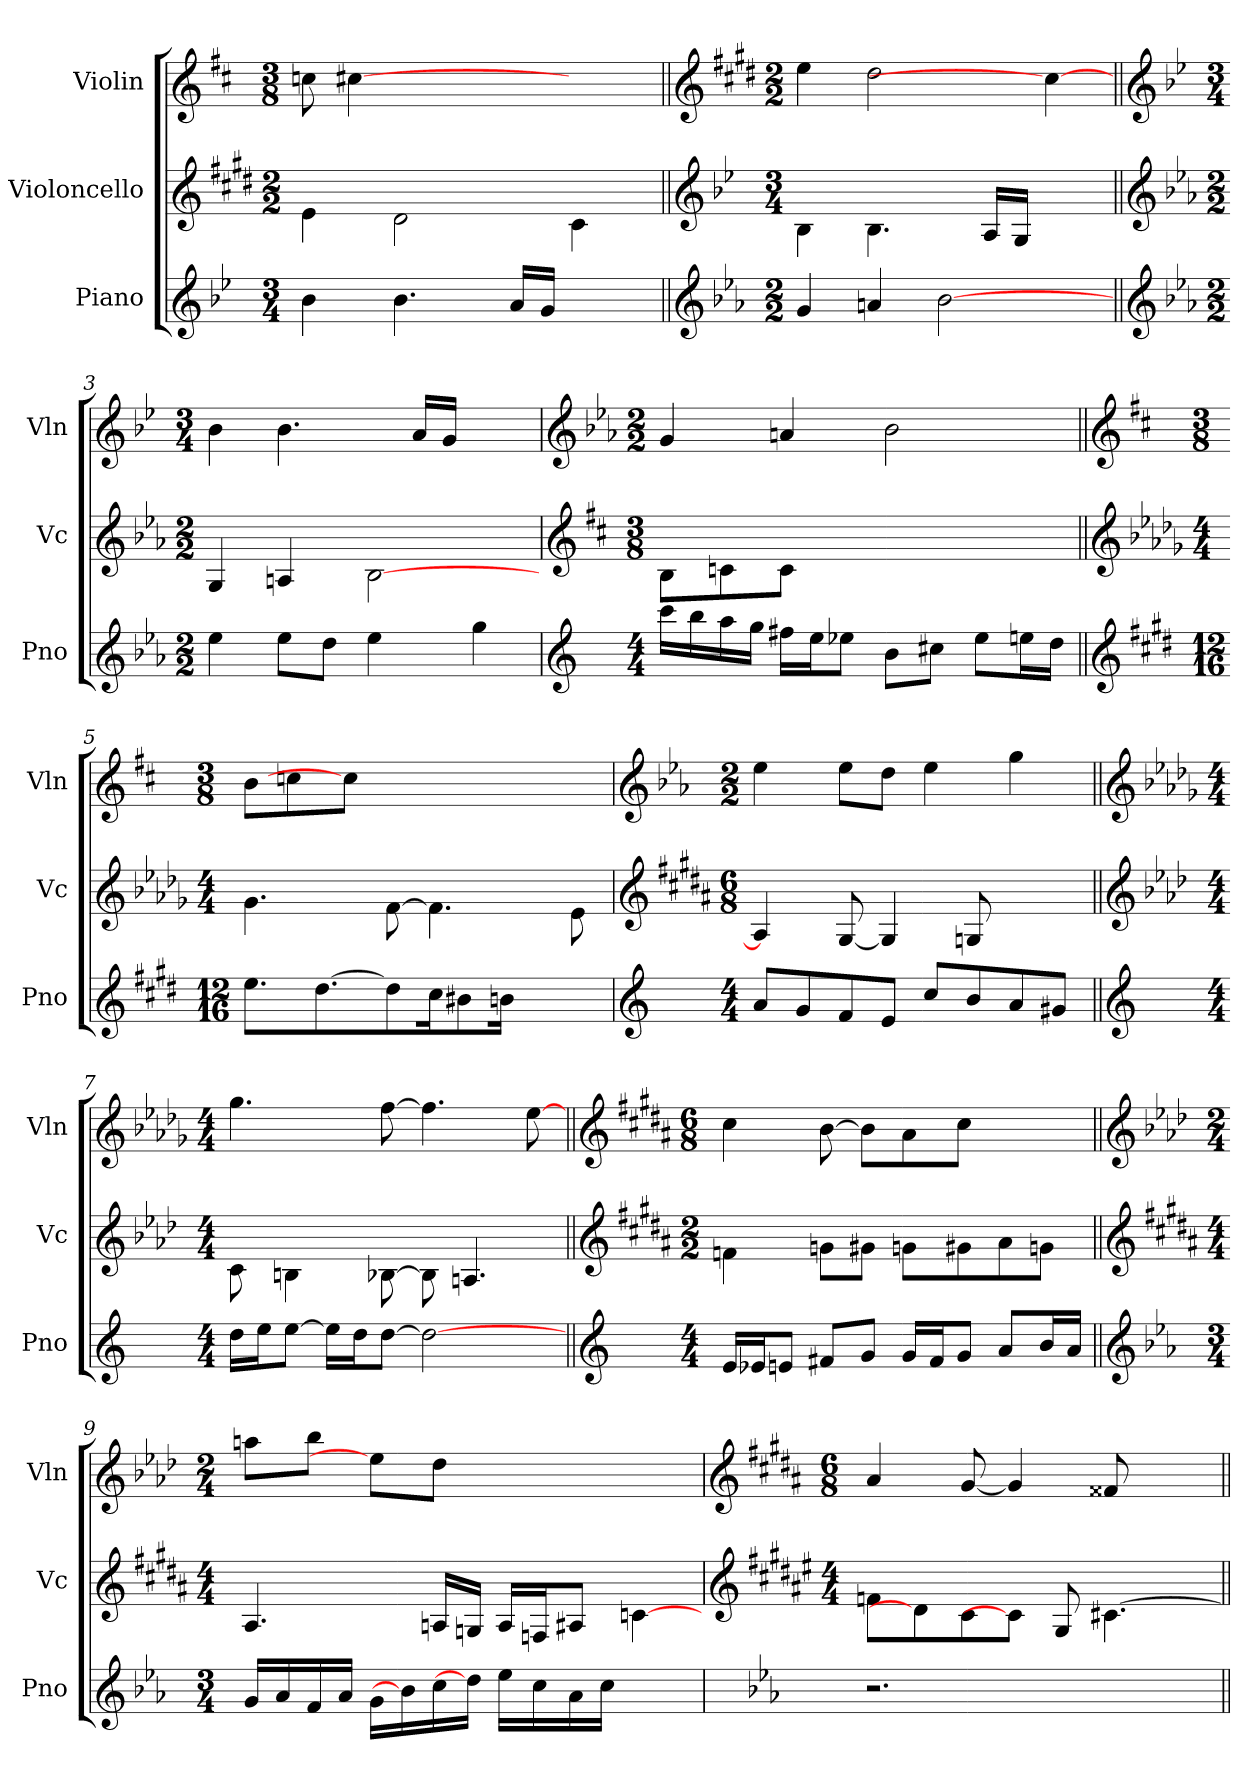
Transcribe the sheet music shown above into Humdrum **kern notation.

**kern	**kern	**kern
*part3	*part2	*part1
*staff3	*staff2	*staff1
*I"Piano	*I"Violoncello	*I"Violin
*I'Pno	*I'Vc	*I'Vln
*clefG2	*clefG2	*clefG2
*k[b-e-]	*k[f#c#g#d#]	*k[f#c#]
*M3/4	*M2/2	*M3/8
*MM72	*MM72	*MM84
=1	=1	=1
4b-\	4e\	8ccn\
.	.	[4cc#X\
4.b-\	2d#\	.
.	.	2ryy
16a/LL	.	.
16g/JJ	.	.
4ryy	[4c#\	.
.	.	8ryy
!!LO:LB:g=z
=2||	=2||	=2||
*clefG2	*clefG2	*clefG2
*k[b-e-a-]	*k[b-e-]	*k[f#c#g#d#]
*M2/2	*M3/4	*M2/2
*	*	*MM130
4g/	4B-\	4ee\
4an/	4.B-\	2dd#\
[2b-\	.	.
.	16A/LL	.
.	16G/JJ	.
.	4ryy	4cc#\_
!!LO:LB:g=z
=3||	=3||	=3||
*clefG2	*clefG2	*clefG2
*	*k[b-e-a-]	*k[b-e-]
*M2/2	*M2/2	*M3/4
*	*	*MM130
4ee-\	4G/	4b-\
8ee-\L	4An/	4.b-\
8dd\J	.	.
4ee-\	[2B-\	.
.	.	16a/LL
.	.	16g/JJ
4gg\	.	4ryy
=4	=4	=4
*clefG2	*clefG2	*clefG2
*k[]	*k[f#c#]	*k[b-e-a-]
*M4/4	*M3/8	*M2/2
*	*	*MM84
16ccc\LL	8B\L	4g/
16bb\	.	.
16aa\	8cn\	.
16gg\JJ	.	.
16ff#X\LL	8c#\J]	4an/
16ee\J	.	.
8ee-X\J	2ryy	.
8b\L	.	[2b-\
8cc#X\J	.	.
8ee-\L	.	.
16een\L	8ryy	.
16dd\JJ	.	.
!!LO:PB:g=z
=5||	=5||	=5||
*clefG2	*clefG2	*clefG2
*k[f#c#g#d#]	*k[b-e-a-d-g-]	*k[f#c#]
*M12/16	*M4/4	*M3/8
*	*	*MM84
8.ee\L	4.g-\	8b\L
.	.	8ccn\
[8.dd#\	.	.
.	.	8cc#\J]
8dd#\]	[8f\	2ryy
16cc#\K	4.f\]	.
8b#X\	.	.
16bn\Jk	.	.
4ryy	.	.
.	[8e-\	8ryy
=6	=6	=6
*clefG2	*clefG2	*clefG2
*k[]	*k[f#c#g#d#a#]	*k[b-e-a-]
*M4/4	*M6/8	*M2/2
*	*	*MM84
8a/L	4A#/]	4ee-\
8g/	.	.
8f/	[8G#/	8ee-\L
8e/J	4G#/]	8dd\J
8cc/L	.	4ee-\
8b/	8Gn/	.
8a/	4ryy	4gg\
8g#X/J	.	.
!!LO:LB:g=z
=7||	=7||	=7||
*clefG2	*clefG2	*clefG2
*	*k[b-e-a-d-]	*k[b-e-a-d-g-]
*M4/4	*M4/4	*M4/4
*	*	*MM84
16dd\LL	8c\	4.gg-\
16ee\J	.	.
[8ee\J	4Bn\	.
16ee\LL]	.	.
16dd\J	.	.
[8dd\J	[8B-X\	[8ff\
2dd\_	8B-\]	4.ff\]
.	4.An/	.
.	.	[8ee-\
!!LO:LB:g=z
=8||	=8||	=8||
*clefG2	*clefG2	*clefG2
*	*k[f#c#g#d#a#]	*k[f#c#g#d#a#]
*M4/4	*M2/2	*M6/8
*	*	*MM84
16e/LL	4fn\	4cc#\
16e-X/J	.	.
8en/J	.	.
8f#X/L	8gn\L	[8b\
8g/J	8g#X\J	8b\L]
16g/LL	8gn\L	8a#\]
16f#/J	.	.
8g/J	8g#X\	8cc#\J
8a/L	8a#\	4ryy
16b/L	8gn\J	.
16a/JJ	.	.
!!LO:LB:g=z
=9||	=9||	=9||
*clefG2	*clefG2	*clefG2
*k[b-e-a-]	*	*k[b-e-a-d-]
*M3/4	*M4/4	*M2/4
*	*	*MM108
16g/LL	4.A#/	8aan\L
16a-/	.	.
16f/	.	8bb-\J
16a-/JJ	.	.
16g\LL	.	8ee-\L]
16b-\]	.	.
16cc\	16An/LL	8dd-\J
16dd\JJ]	16Gn/JJ	.
16ee-\LL	16A/LL	2ryy
16cc\	16Fn/J	.
16a-\	8A#X/J	.
16cc\JJ	.	.
4ryy	[4cn\	.
=10	=10	=10
*	*clefG2	*clefG2
*	*k[f#c#g#d#a#e#]	*k[f#c#g#d#a#]
*	*M4/4	*M6/8
*	*	*MM72
2.r	8fn\L	4a#/
.	8d#\]	.
.	8c#\	[8g#/
.	8c\J]	4g#/]
.	8G#/	.
.	[4.c#X\	8f##X/
4ryy	.	4ryy
=||	=||	=||
*-	*-	*-
